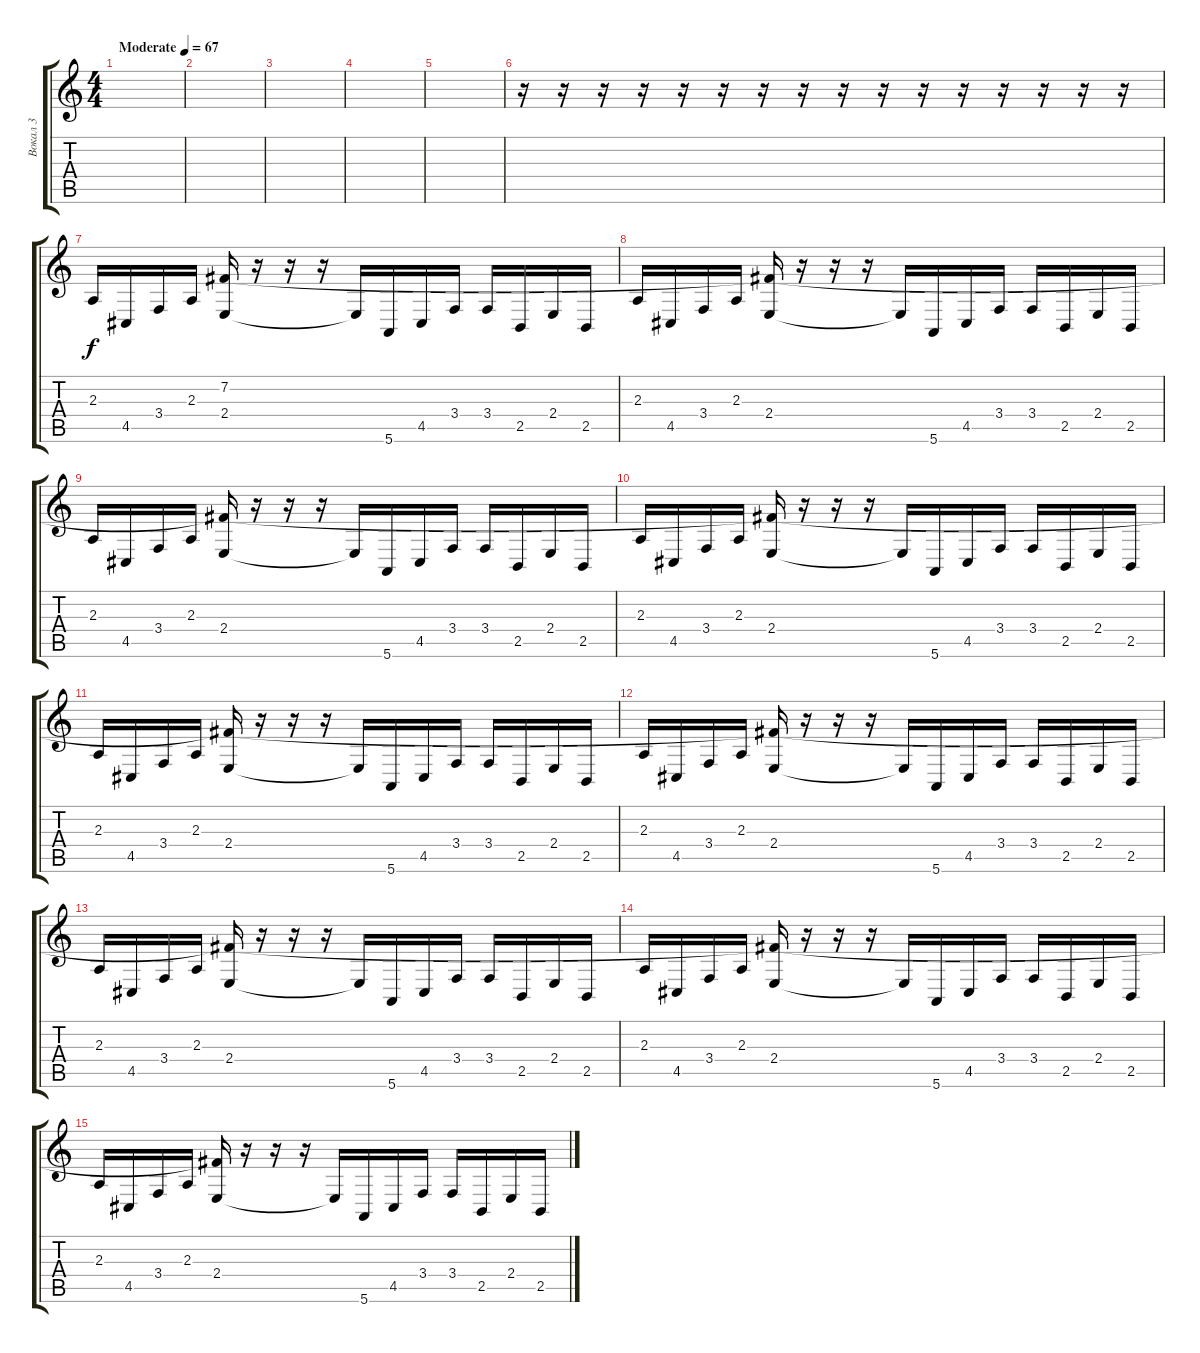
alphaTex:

\track ("Вокал 3" "Вокал 3") {instrument rockorgan}
\staff {score tabs}
\tuning (E4 B3 G3 D3 A2 E2) {hide}
\ts (4 4)
\tempo (67 "Moderate")
\clef g2
\ks c
|
|
|
|
|
r.16 r.16 r.16 r.16 r.16 r.16 r.16 r.16 r.16 r.16 r.16 r.16 r.16 r.16 r.16 r.16 |
2.3.16 4.5.16 3.4.16 2.3.16 (7.2 2.4).16 r.16 r.16 r.16 2.4{t}.16 5.6.16 4.5.16 3.4.16 3.4.16 2.5.16 2.4.16 2.5.16 |
2.3.16 4.5.16 3.4.16 2.3.16 (7.2{t} 2.4).16 r.16 r.16 r.16 2.4{t}.16 5.6.16 4.5.16 3.4.16 3.4.16 2.5.16 2.4.16 2.5.16 |
2.3.16 4.5.16 3.4.16 2.3.16 (7.2{t} 2.4).16 r.16 r.16 r.16 2.4{t}.16 5.6.16 4.5.16 3.4.16 3.4.16 2.5.16 2.4.16 2.5.16 |
2.3.16 4.5.16 3.4.16 2.3.16 (7.2{t} 2.4).16 r.16 r.16 r.16 2.4{t}.16 5.6.16 4.5.16 3.4.16 3.4.16 2.5.16 2.4.16 2.5.16 |
2.3.16 4.5.16 3.4.16 2.3.16 (7.2{t} 2.4).16 r.16 r.16 r.16 2.4{t}.16 5.6.16 4.5.16 3.4.16 3.4.16 2.5.16 2.4.16 2.5.16 |
2.3.16 4.5.16 3.4.16 2.3.16 (7.2{t} 2.4).16 r.16 r.16 r.16 2.4{t}.16 5.6.16 4.5.16 3.4.16 3.4.16 2.5.16 2.4.16 2.5.16 |
2.3.16 4.5.16 3.4.16 2.3.16 (7.2{t} 2.4).16 r.16 r.16 r.16 2.4{t}.16 5.6.16 4.5.16 3.4.16 3.4.16 2.5.16 2.4.16 2.5.16 |
2.3.16 4.5.16 3.4.16 2.3.16 (7.2{t} 2.4).16 r.16 r.16 r.16 2.4{t}.16 5.6.16 4.5.16 3.4.16 3.4.16 2.5.16 2.4.16 2.5.16 |
2.3.16 4.5.16 3.4.16 2.3.16 (7.2{t} 2.4).16 r.16 r.16 r.16 2.4{t}.16 5.6.16 4.5.16 3.4.16 3.4.16 2.5.16 2.4.16 2.5.16
